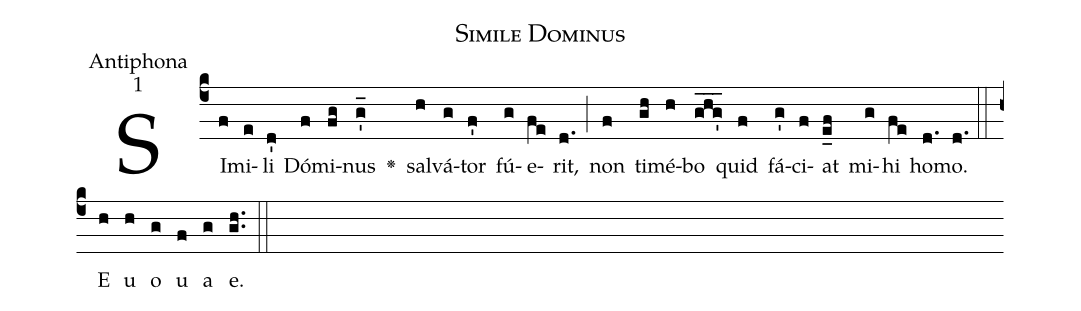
name:Simile Dominus;
office-part:Antiphona;
mode:1;
%%
(c4) SI(f)mi(e)li(d') Dó(f)mi(fg)nus(g_') <v>\greheightstar</v>() sal(h)vá(g)tor(f') fú(g)e(fe)rit,(d.) (;) non(f) ti(gh)mé(h)bo(g_h_g_') quid(f) fá(g')ci(f)at(e_f) mi(g)hi(fe) ho(d.)mo.(d.) (::) E(h) u(h) o(g) u(f) a(g) e.(gh..) (::)
